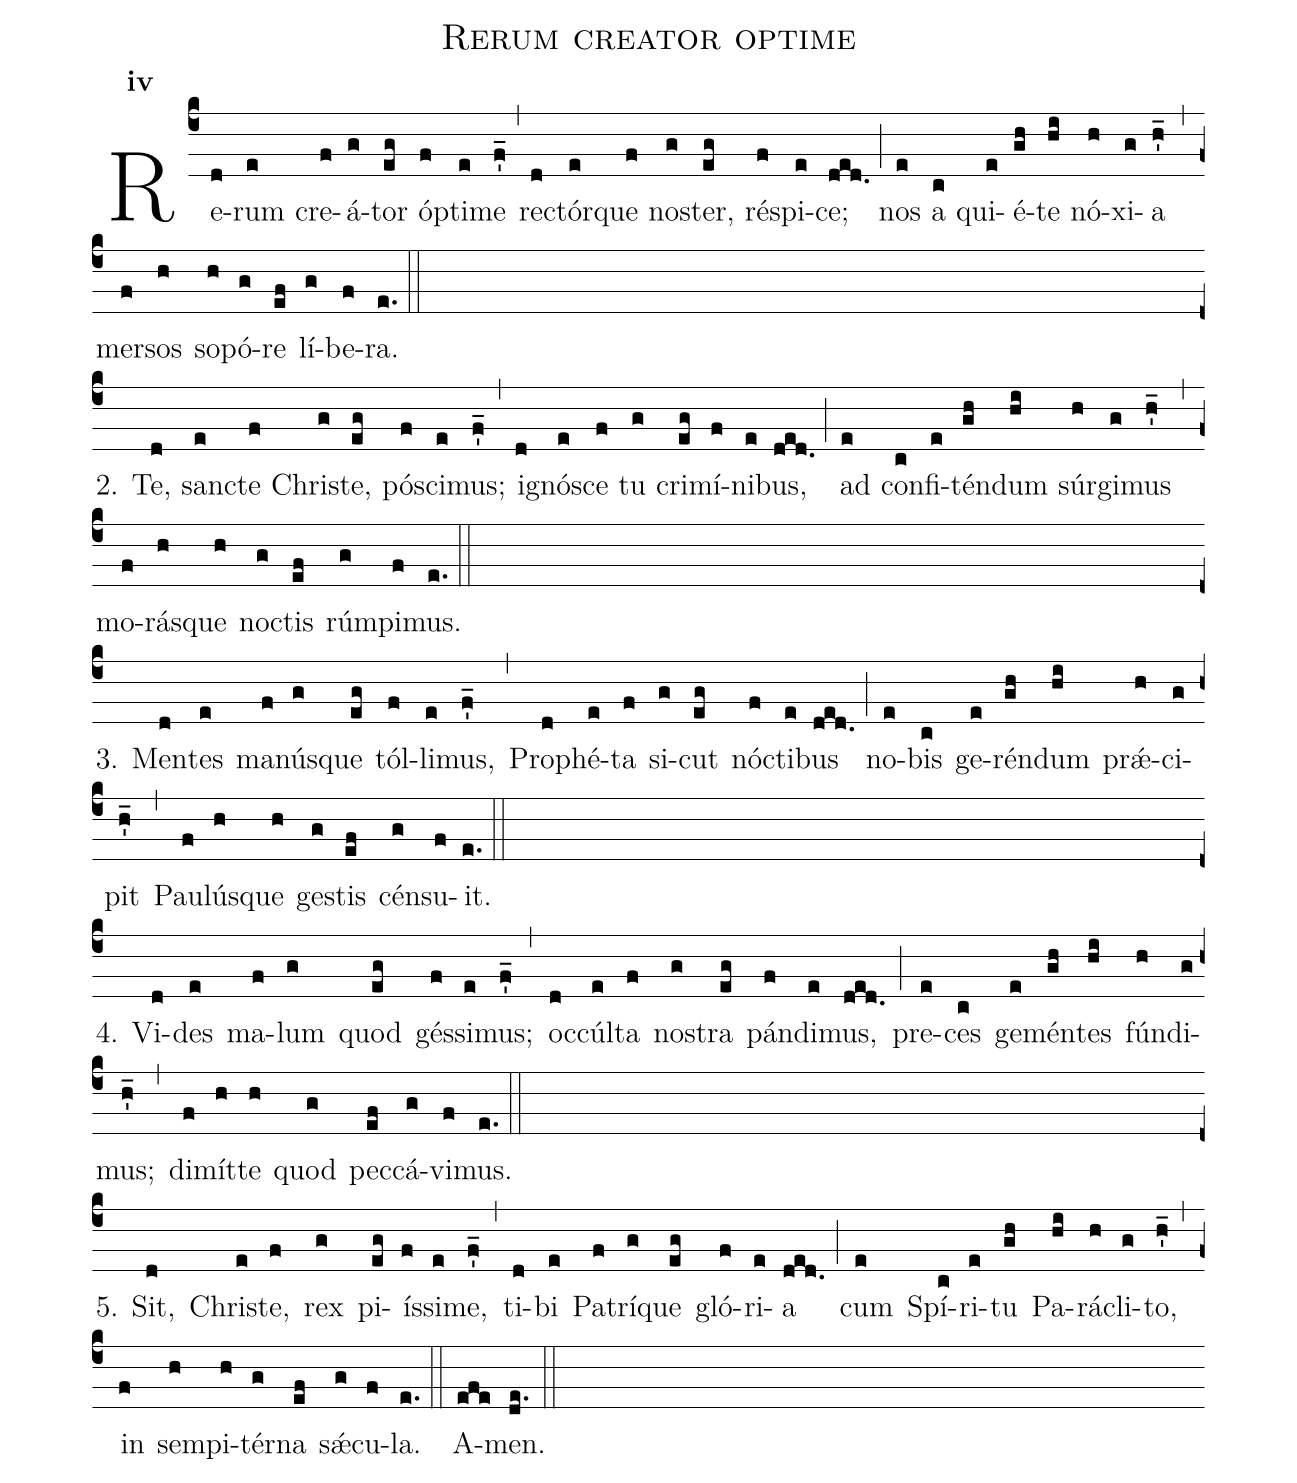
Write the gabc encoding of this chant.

name:Rerum creator optime;
office-part:Hymnus;
mode:4;
%%
initial-style: 1;
name: Rerum creator;
book: Liber Hymnarius, p. 198;
occasion: Tempore Per Annum Feriis IV Hebd. I & III;
office-part: Ad Officium Lectionis H;
user-notes: ;
commentary: ;
annotation: 4;
centering-scheme: english;
fontsize: 12;
font: OFLSortsMillGoudy;
height: 11;
width: 4.5;
%%
(c4)Re(d)rum(e) cre(f)á(g)tor(eg) óp(f)ti(e)me(f'_) (,)
re(d)ctór(e)que(f) no(g)ster,(eg) ré(f)spi(e)ce;(ded.) (;)
nos(e) a(c) qui(e)é(gh)te(hi) nó(h)xi(g)a(h'_) (,)
mer(f)sos(h) so(h)pó(g)re(ef) lí(g)be(f)ra.(e.) (::Z)

2. Te,(d) san(e)cte(f) Chri(g)ste,(eg) pó(f)sci(e)mus;(f'_) (,)
i(d)gnó(e)sce(f) tu(g) cri(eg)mí(f)ni(e)bus,(ded.) (;)
ad(e) con(c)fi(e)tén(gh)dum(hi) súr(h)gi(g)mus(h'_) (,)
mo(f)rás(h)que(h) no(g)ctis(ef) rúm(g)pi(f)mus.(e.) (::Z)

3. Men(d)tes(e) ma(f)nús(g)que(eg) tól(f)li(e)mus,(f'_) (,)
Pro(d)phé(e)ta(f) si(g)cut(eg) nó(f)cti(e)bus(ded.) (;)
no(e)bis(c) ge(e)rén(gh)dum(hi) prǽ(h)ci(g)pit(h'_) (,)
Pau(f)lús(h)que(h) ge(g)stis(ef) cén(g)su(f)it.(e.) (::Z)

4. Vi(d)des(e) ma(f)lum(g) quod(eg) gés(f)si(e)mus;(f'_) (,)
oc(d)cúl(e)ta(f) no(g)stra(eg) pán(f)di(e)mus,(ded.) (;)
pre(e)ces(c) ge(e)mén(gh)tes(hi) fún(h)di(g)mus;(h'_) (,)
di(f)mít(h)te(h) quod(g) pec(ef)cá(g)vi(f)mus.(e.) (::Z)

5. Sit,(d) Chri(e)ste,(f) rex(g) pi(eg)ís(f)si(e)me,(f'_) (,)
ti(d)bi(e) Pa(f)trí(g)que(eg) gló(f)ri(e)a(ded.) (;)
cum(e) Spí(c)ri(e)tu(gh) Pa(hi)rá(h)cli(g)to,(h'_) (,)
in(f) sem(h)pi(h)tér(g)na(ef) sǽ(g)cu(f)la.(e.) (::)
A(efe)men.(de.) (::)
